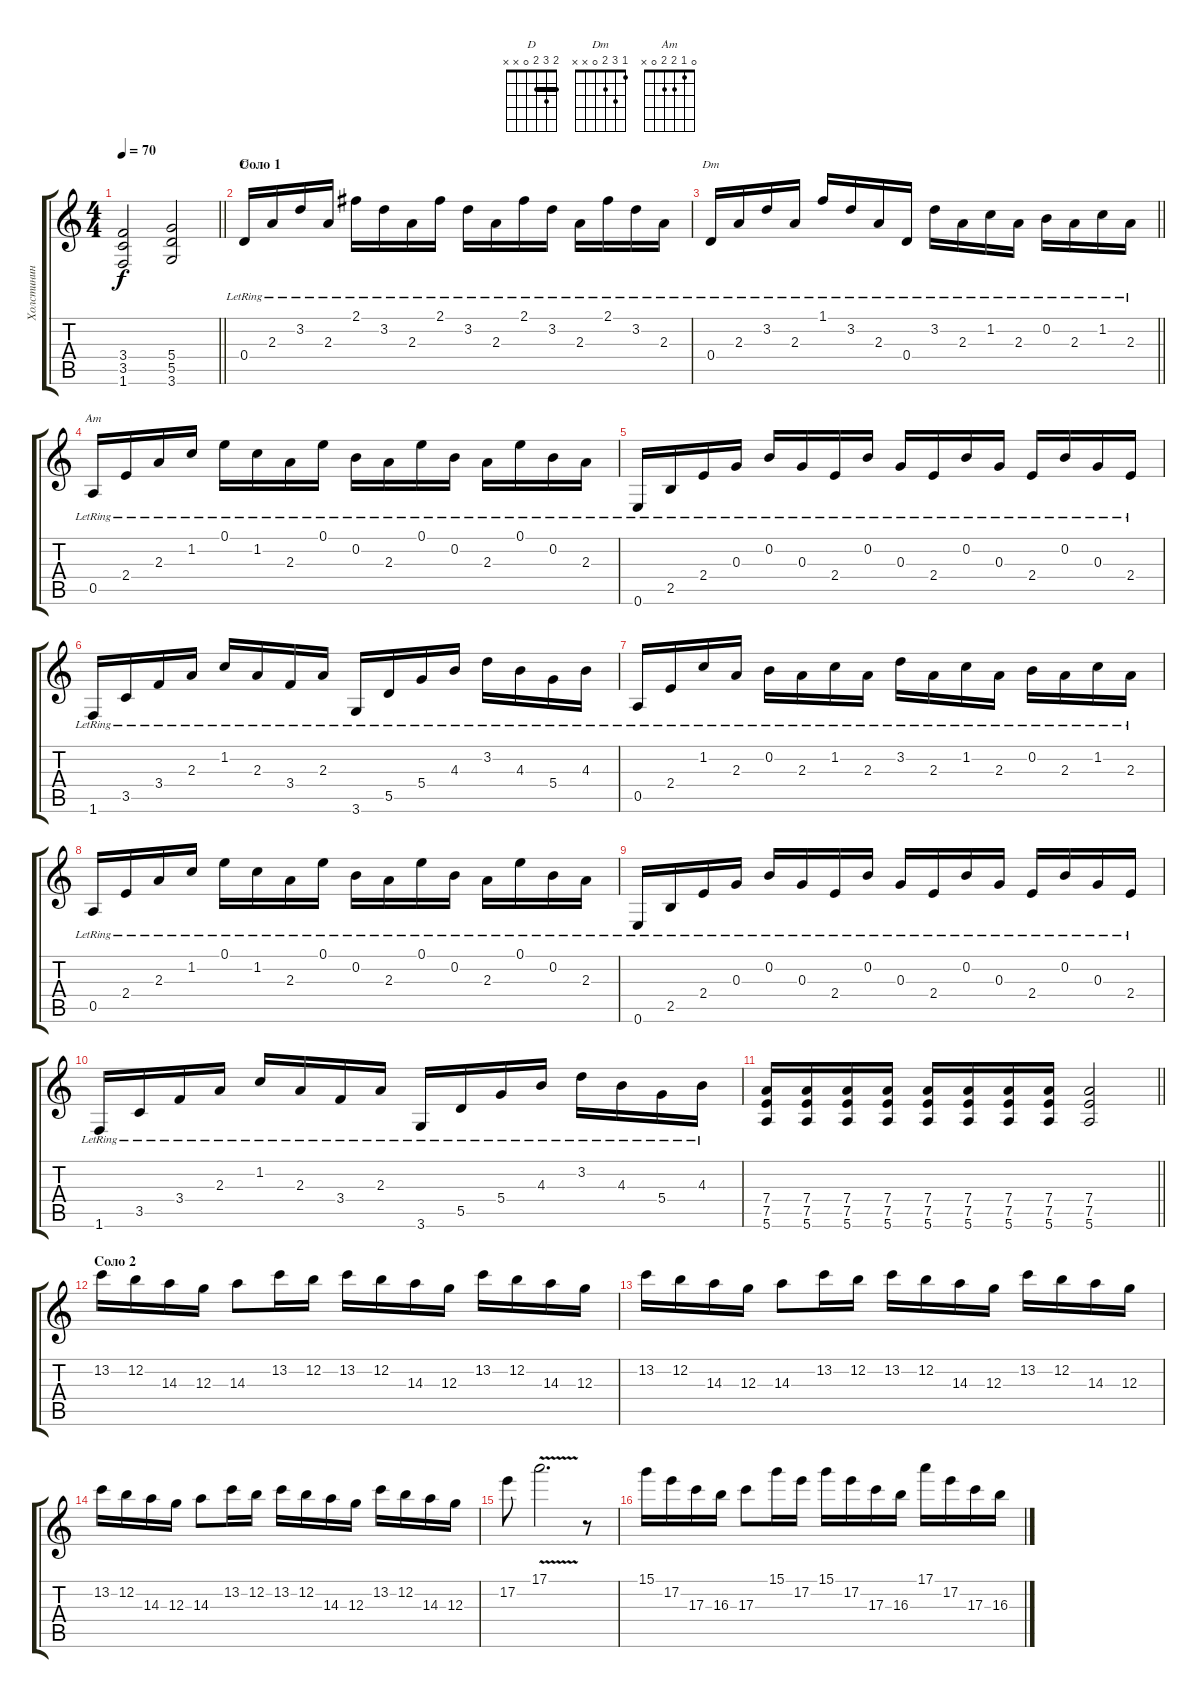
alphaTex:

\track ("Холстинин" "Холстинин") {instrument electricguitarclean}
\staff {score tabs}
\tuning (E4 B3 G3 D3 A2 E2) {hide}
\chord ("D" 2 3 2 0 x x) {barre 2}
\chord ("Dm" 1 3 2 0 x x)
\chord ("Am" 0 1 2 2 0 x)
\ts (4 4)
\tempo 70
\clef g2
\barLineRight lightlight
\ks c
(3.4 3.5 1.6).2{dy f} (5.4 5.5 3.6).2 |
\section ("" "Соло 1")
0.4{lr}.16{ch "D" instrument electricguitarclean} 2.3{lr}.16 3.2{lr}.16 2.3{lr}.16 2.1{lr}.16 3.2{lr}.16 2.3{lr}.16 2.1{lr}.16 3.2{lr}.16 2.3{lr}.16 2.1{lr}.16 3.2{lr}.16 2.3{lr}.16 2.1{lr}.16 3.2{lr}.16 2.3{lr}.16 |
\barLineRight lightlight
0.4{lr}.16{ch "Dm"} 2.3{lr}.16 3.2{lr}.16 2.3{lr}.16 1.1{lr}.16 3.2{lr}.16 2.3{lr}.16 0.4{lr}.16 3.2{lr}.16 2.3{lr}.16 1.2{lr}.16 2.3{lr}.16 0.2{lr}.16 2.3{lr}.16 1.2{lr}.16 2.3{lr}.16 |
0.5{lr}.16{ch "Am"} 2.4{lr}.16 2.3{lr}.16 1.2{lr}.16 0.1{lr}.16 1.2{lr}.16 2.3{lr}.16 0.1{lr}.16 0.2{lr}.16 2.3{lr}.16 0.1{lr}.16 0.2{lr}.16 2.3{lr}.16 0.1{lr}.16 0.2{lr}.16 2.3{lr}.16 |
0.6{lr}.16 2.5{lr}.16 2.4{lr}.16 0.3{lr}.16 0.2{lr}.16 0.3{lr}.16 2.4{lr}.16 0.2{lr}.16 0.3{lr}.16 2.4{lr}.16 0.2{lr}.16 0.3{lr}.16 2.4{lr}.16 0.2{lr}.16 0.3{lr}.16 2.4{lr}.16 |
1.6{lr}.16 3.5{lr}.16 3.4{lr}.16 2.3{lr}.16 1.2{lr}.16 2.3{lr}.16 3.4{lr}.16 2.3{lr}.16 3.6{lr}.16 5.5{lr}.16 5.4{lr}.16 4.3{lr}.16 3.2{lr}.16 4.3{lr}.16 5.4{lr}.16 4.3{lr}.16 |
0.5{lr}.16 2.4{lr}.16 1.2{lr}.16 2.3{lr}.16 0.2{lr}.16 2.3{lr}.16 1.2{lr}.16 2.3{lr}.16 3.2{lr}.16 2.3{lr}.16 1.2{lr}.16 2.3{lr}.16 0.2{lr}.16 2.3{lr}.16 1.2{lr}.16 2.3{lr}.16 |
0.5{lr}.16 2.4{lr}.16 2.3{lr}.16 1.2{lr}.16 0.1{lr}.16 1.2{lr}.16 2.3{lr}.16 0.1{lr}.16 0.2{lr}.16 2.3{lr}.16 0.1{lr}.16 0.2{lr}.16 2.3{lr}.16 0.1{lr}.16 0.2{lr}.16 2.3{lr}.16 |
0.6{lr}.16 2.5{lr}.16 2.4{lr}.16 0.3{lr}.16 0.2{lr}.16 0.3{lr}.16 2.4{lr}.16 0.2{lr}.16 0.3{lr}.16 2.4{lr}.16 0.2{lr}.16 0.3{lr}.16 2.4{lr}.16 0.2{lr}.16 0.3{lr}.16 2.4{lr}.16 |
1.6{lr}.16 3.5{lr}.16 3.4{lr}.16 2.3{lr}.16 1.2{lr}.16 2.3{lr}.16 3.4{lr}.16 2.3{lr}.16 3.6{lr}.16 5.5{lr}.16 5.4{lr}.16 4.3{lr}.16 3.2{lr}.16 4.3{lr}.16 5.4{lr}.16 4.3{lr}.16 |
\barLineRight lightlight
(7.4 7.5 5.6).16{instrument distortionguitar} (7.4 7.5 5.6).16 (7.4 7.5 5.6).16 (7.4 7.5 5.6).16 (7.4 7.5 5.6).16 (7.4 7.5 5.6).16 (7.4 7.5 5.6).16 (7.4 7.5 5.6).16 (7.4 7.5 5.6).2 |
\section ("" "Соло 2")
13.2.16 12.2.16 14.3.16 12.3.16 14.3.8 13.2.16 12.2.16 13.2.16 12.2.16 14.3.16 12.3.16 13.2.16 12.2.16 14.3.16 12.3.16 |
13.2.16 12.2.16 14.3.16 12.3.16 14.3.8 13.2.16 12.2.16 13.2.16 12.2.16 14.3.16 12.3.16 13.2.16 12.2.16 14.3.16 12.3.16 |
13.2.16 12.2.16 14.3.16 12.3.16 14.3.8 13.2.16 12.2.16 13.2.16 12.2.16 14.3.16 12.3.16 13.2.16 12.2.16 14.3.16 12.3.16 |
17.2.8 17.1{v}.2{d} r.8 |
15.1.16 17.2.16 17.3.16 16.3.16 17.3.8 15.1.16 17.2.16 15.1.16 17.2.16 17.3.16 16.3.16 17.1.16 17.2.16 17.3.16 16.3.16
